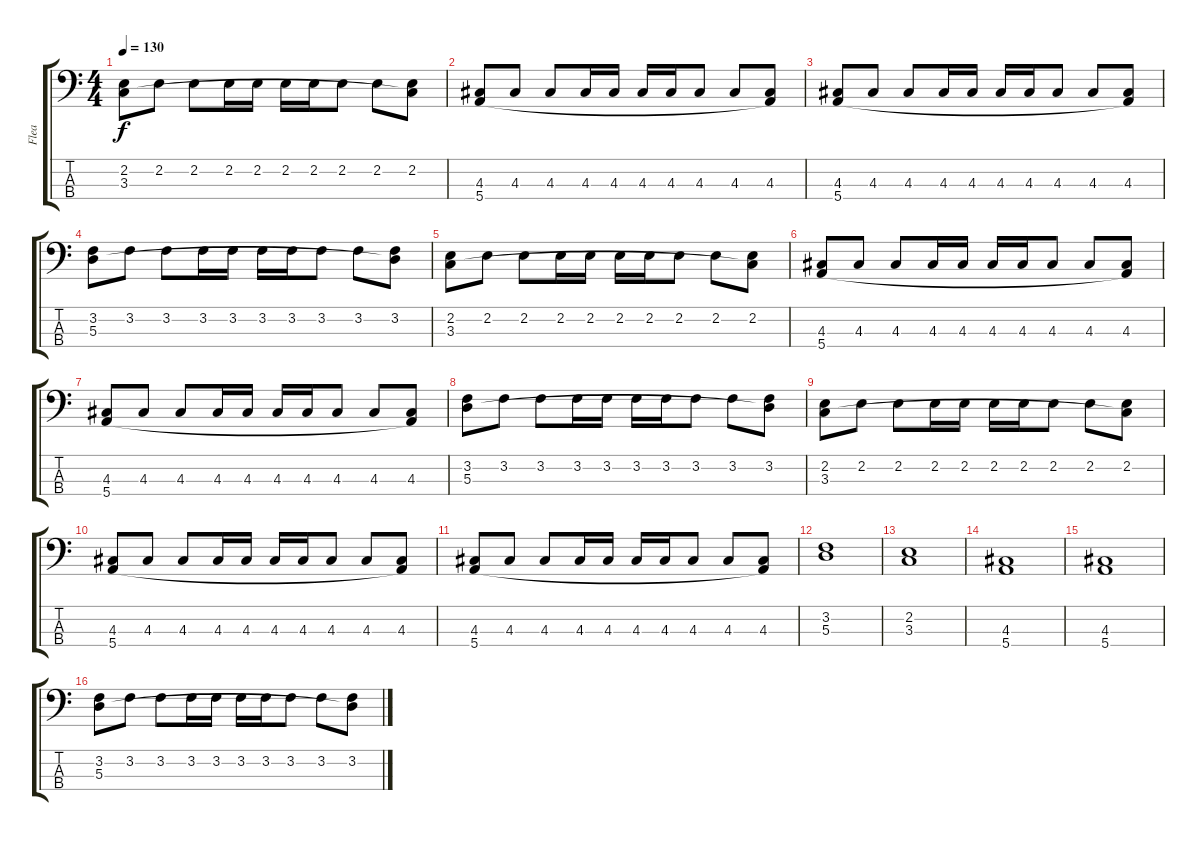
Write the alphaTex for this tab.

\track ("Flea" "Flea") {instrument electricbassfinger}
\staff {score tabs}
\tuning (G2 D2 A1 E1) {hide}
\ts (4 4)
\tempo 130
\clef f4
\ks c
(2.2 3.3).8{dy f} 2.2.8 2.2.8 2.2.16 2.2.16 2.2.16 2.2.16 2.2.8 2.2.8 (2.2 3.3{t}).8 |
(4.3 5.4).8 4.3.8 4.3.8 4.3.16 4.3.16 4.3.16 4.3.16 4.3.8 4.3.8 (4.3 5.4{t}).8 |
(4.3 5.4).8 4.3.8 4.3.8 4.3.16 4.3.16 4.3.16 4.3.16 4.3.8 4.3.8 (4.3 5.4{t}).8 |
(3.2 5.3).8 3.2.8 3.2.8 3.2.16 3.2.16 3.2.16 3.2.16 3.2.8 3.2.8 (3.2 5.3{t}).8 |
(2.2 3.3).8 2.2.8 2.2.8 2.2.16 2.2.16 2.2.16 2.2.16 2.2.8 2.2.8 (2.2 3.3{t}).8 |
(4.3 5.4).8 4.3.8 4.3.8 4.3.16 4.3.16 4.3.16 4.3.16 4.3.8 4.3.8 (4.3 5.4{t}).8 |
(4.3 5.4).8 4.3.8 4.3.8 4.3.16 4.3.16 4.3.16 4.3.16 4.3.8 4.3.8 (4.3 5.4{t}).8 |
(3.2 5.3).8 3.2.8 3.2.8 3.2.16 3.2.16 3.2.16 3.2.16 3.2.8 3.2.8 (3.2 5.3{t}).8 |
(2.2 3.3).8 2.2.8 2.2.8 2.2.16 2.2.16 2.2.16 2.2.16 2.2.8 2.2.8 (2.2 3.3{t}).8 |
(4.3 5.4).8 4.3.8 4.3.8 4.3.16 4.3.16 4.3.16 4.3.16 4.3.8 4.3.8 (4.3 5.4{t}).8 |
(4.3 5.4).8 4.3.8 4.3.8 4.3.16 4.3.16 4.3.16 4.3.16 4.3.8 4.3.8 (4.3 5.4{t}).8 |
(3.2 5.3).1 |
(2.2 3.3).1 |
(4.3 5.4).1 |
(4.3 5.4).1 |
(3.2 5.3).8 3.2.8 3.2.8 3.2.16 3.2.16 3.2.16 3.2.16 3.2.8 3.2.8 (3.2 5.3{t}).8
